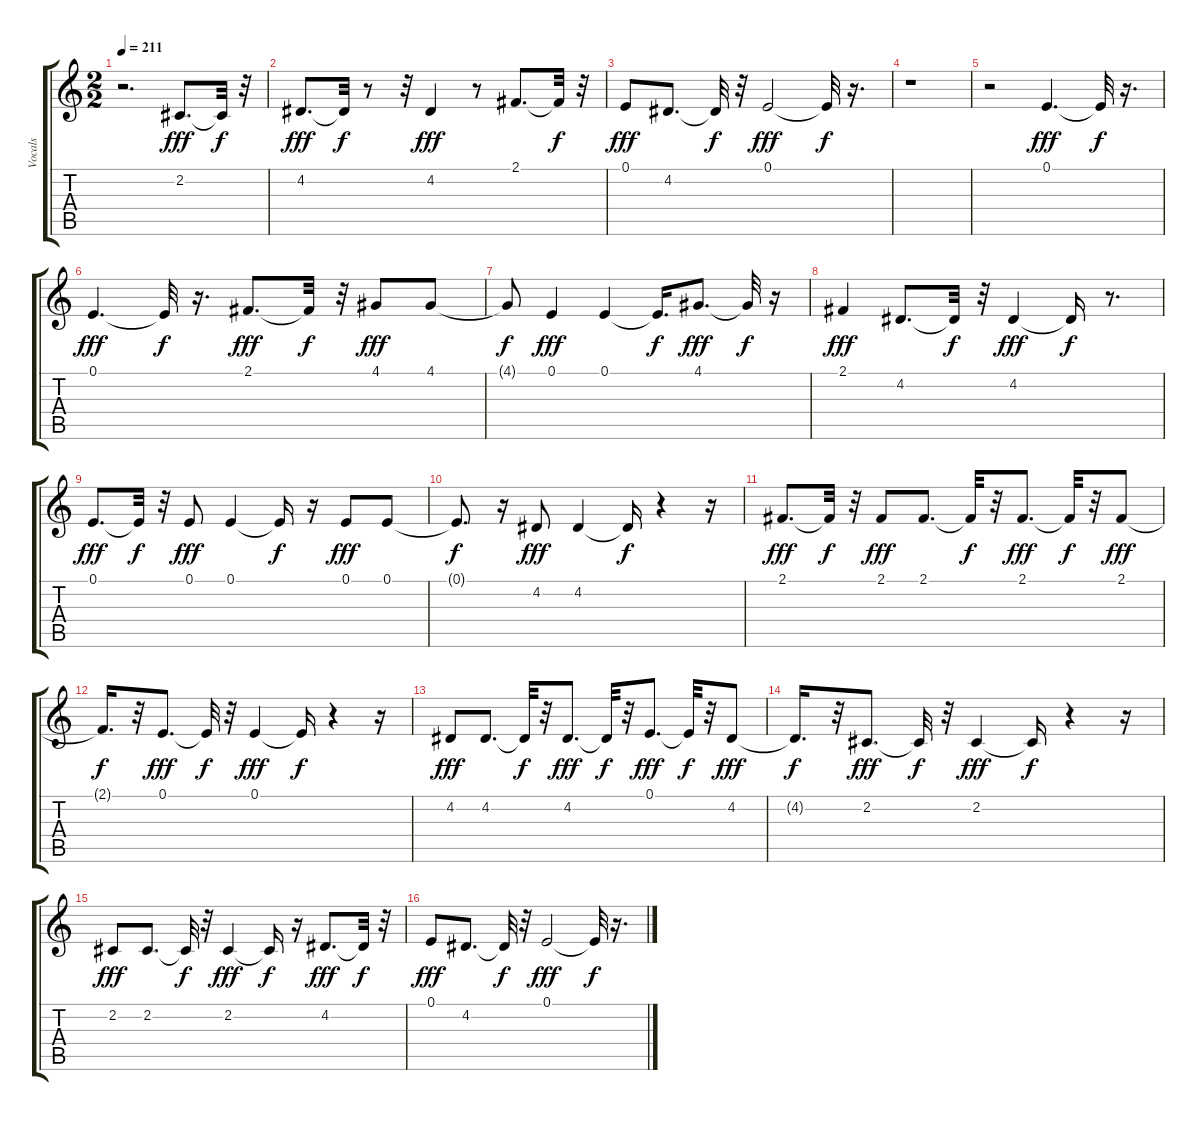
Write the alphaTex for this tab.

\track ("Vocals" "Vocals") {instrument tenorsax}
\staff {score tabs}
\tuning (E4 B3 G3 D3 A2 E2) {hide}
\ts (2 2)
\tempo 211
\clef g2
\ks c
r.2{d dy f} 2.2.8{d dy fff} 2.2{t}.32{dy f} r.32 |
4.2.8{d dy fff} 4.2{t}.32{dy f} r.8 r.32 4.2.4{dy fff} r.8 2.1.8{d} 2.1{t}.32{dy f} r.32 |
0.1.8{dy fff} 4.2.8{d} 4.2{t}.32{dy f} r.32 0.1.2{dy fff} 0.1{t}.32{dy f} r.16{d} |
r.1 |
r.2 0.1.4{d dy fff} 0.1{t}.32{dy f} r.16{d} |
0.1.4{d dy fff} 0.1{t}.32{dy f} r.16{d} 2.1.8{d dy fff} 2.1{t}.32{dy f} r.32 4.1.8{dy fff} 4.1.8 |
4.1{t}.8{dy f} 0.1.4{dy fff} 0.1.4 0.1{t}.16{d dy f} 4.1.8{d dy fff} 4.1{t}.32{dy f} r.16 |
2.1.4{dy fff} 4.2.8{d} 4.2{t}.32{dy f} r.32 4.2.4{dy fff} 4.2{t}.16{dy f} r.8{d} |
0.1.8{d dy fff} 0.1{t}.32{dy f} r.32 0.1.8{dy fff} 0.1.4 0.1{t}.16{dy f} r.16 0.1.8{dy fff} 0.1.8 |
0.1{t}.8{d dy f} r.16 4.2.8{dy fff} 4.2.4 4.2{t}.16{dy f} r.4 r.16 |
2.1.8{d dy fff} 2.1{t}.32{dy f} r.32 2.1.8{dy fff} 2.1.8{d} 2.1{t}.32{dy f} r.32 2.1.8{d dy fff} 2.1{t}.32{dy f} r.32 2.1.8{dy fff} |
2.1{t}.16{d dy f} r.32 0.1.8{d dy fff} 0.1{t}.32{dy f} r.32 0.1.4{dy fff} 0.1{t}.16{dy f} r.4 r.16 |
4.2.8{dy fff} 4.2.8{d} 4.2{t}.32{dy f} r.32 4.2.8{d dy fff} 4.2{t}.32{dy f} r.32 0.1.8{d dy fff} 0.1{t}.32{dy f} r.32 4.2.8{dy fff} |
4.2{t}.16{d dy f} r.32 2.2.8{d dy fff} 2.2{t}.32{dy f} r.32 2.2.4{dy fff} 2.2{t}.16{dy f} r.4 r.16 |
2.2.8{dy fff} 2.2.8{d} 2.2{t}.32{dy f} r.32 2.2.4{dy fff} 2.2{t}.16{dy f} r.16 4.2.8{d dy fff} 4.2{t}.32{dy f} r.32 |
0.1.8{dy fff} 4.2.8{d} 4.2{t}.32{dy f} r.32 0.1.2{dy fff} 0.1{t}.32{dy f} r.16{d}
